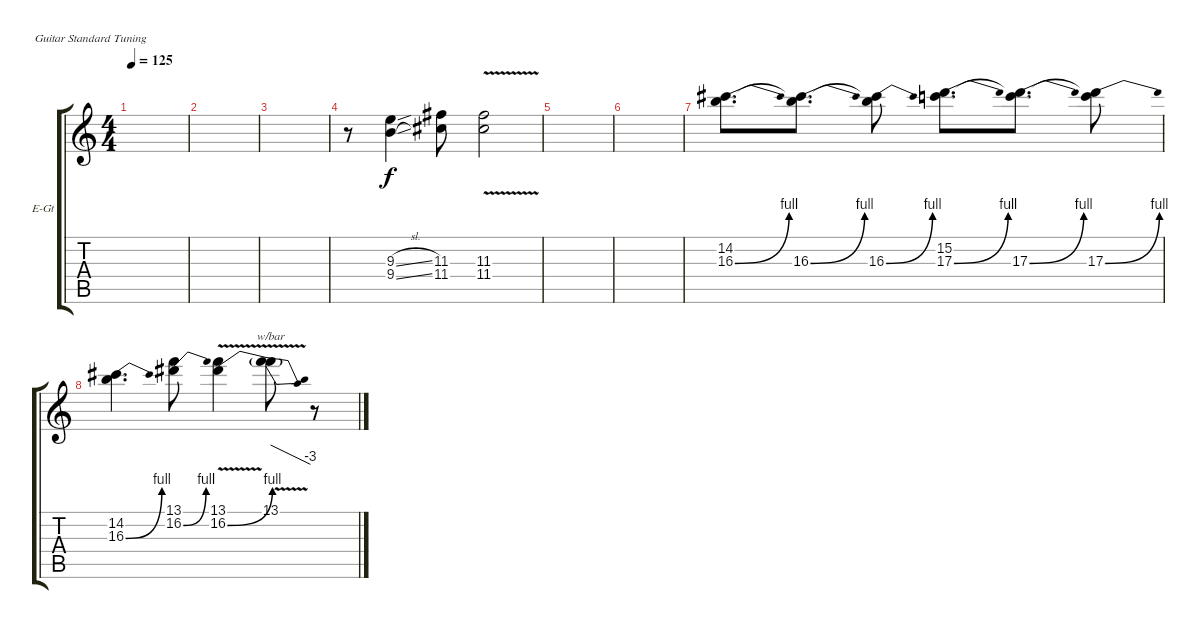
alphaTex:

\defaultSystemsLayout 4
\bracketExtendMode groupsimilarinstruments
\firstSystemTrackNameOrientation horizontal
\otherSystemsTrackNameOrientation horizontal
\track ("Extra Guitar #1" "E-Gt") {instrument distortionguitar}
\staff {score tabs}
\tuning (E4 B3 G3 D3 A2 E2)
\ts (4 4)
\tempo 125
\clef g2
\ks c
|
|
|
r.8 (9.3{sl} 9.4{sl}).4 (11.4 11.3).8 (11.4{v} 11.3).2 |
|
|
(14.2 16.3{be (bend 0 0 15 4)}).8{d} (16.3{be (bend 0 0 15 4)} 14.2{t}).8{d} (16.3{be (bend 0 0 15 4)} 14.2{t}).8 (15.2 17.3{be (bend 0 0 15 4)}).8{d} (17.3{be (bend 0 0 15 4)} 15.2{t}).8{d} (17.3{be (bend 0 0 15 4)} 15.2{t}).8 |
(14.2 16.3{be (bend 0 0 15 4)}).4{d} (13.1 16.2{be (bend 0 0 15 4)}).8 (16.2{be (bend 0 0 15 4) v} 13.1).4 (16.2{v t} 13.1).8{tbe (dive default 0 0 59.4 -12)} r.8
